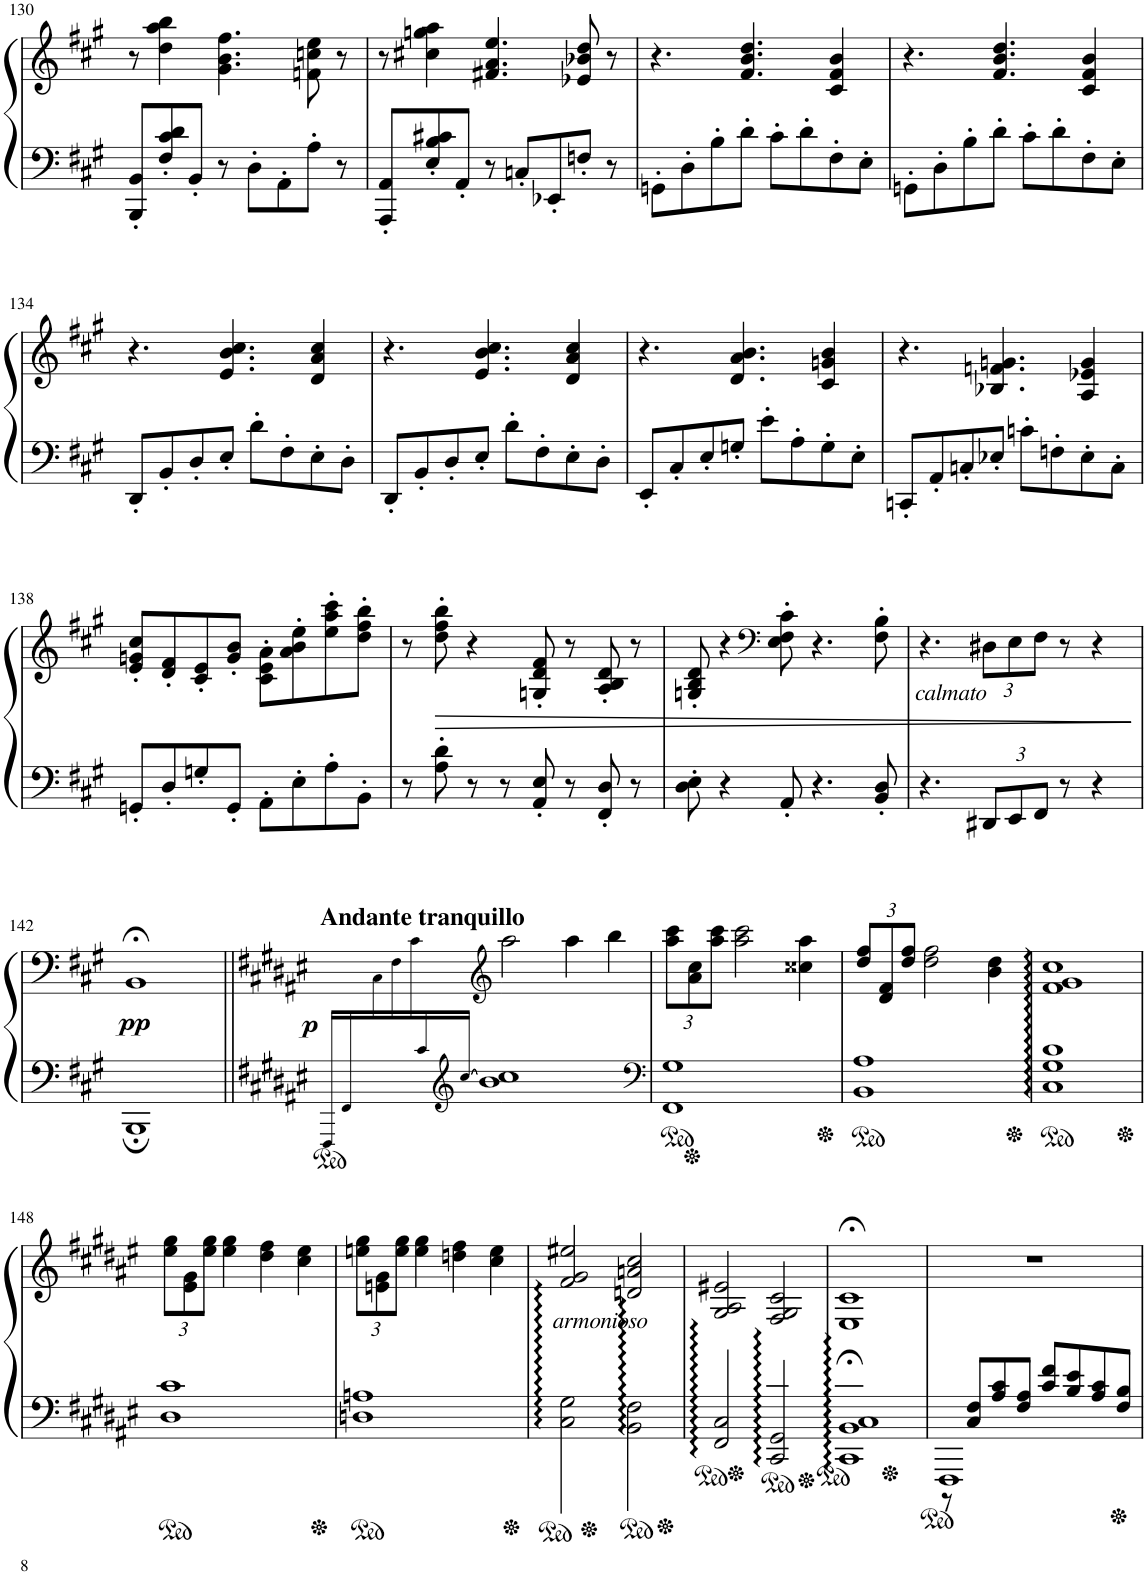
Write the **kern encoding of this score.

**kern	**kern	**dynam
*part1	*part1	*part1
*staff2	*staff1	*staff1/2
*I"Piano	*	*
*I'Pno.	*	*
!!LO:PB:g=z
*clefF4	*clefG2	*
*k[f#c#g#]	*k[f#c#g#]	*
*M4/4	*M4/4	*
=130	=130	=130
8BBB/' 8BB/'L	8r	.
8F#/' 8c#/' 8d/'	4dd\ 4aa\ 4bb\	.
8BB'/J	.	.
8r	4.g#\ 4.b\ 4.ff#\	.
8D'\L	.	.
8AA'\	.	.
8A'\J	8fn\ 8ccn\ 8ee\	.
8r	8r	.
=131	=131	=131
8AAA/' 8AA/'L	8r	.
8E/' 8B/' 8c#X/'	4cc#X\ 4ggn\ 4aa\	.
8AA'/J	.	.
8r	4.f#X/ 4.a/ 4.ee/	.
8Cn'/L	.	.
8EE-X'/	.	.
8Fn'/J	8e-X/ 8b-X/ 8dd/	.
8r	8r	.
=132	=132	=132
8GGn'\L	4.r	.
8D'\	.	.
8B'\	.	.
8d'\J	4.f#/ 4.b/ 4.dd/	.
8c#'\L	.	.
8d'\	.	.
8F#'\	4c#/ 4f#/ 4b/	.
8E'\J	.	.
=133	=133	=133
8GGn'\L	4.r	.
8D'\	.	.
8B'\	.	.
8d'\J	4.f#/ 4.b/ 4.dd/	.
8c#'\L	.	.
8d'\	.	.
8F#'\	4c#/ 4f#/ 4b/	.
8E'\J	.	.
!!LO:LB:g=z
=134	=134	=134
8DD'/L	4.r	.
8BB'/	.	.
8D'/	.	.
8E'/J	4.e/ 4.b/ 4.cc#/	.
8d'\L	.	.
8F#'\	.	.
8E'\	4d/ 4a/ 4cc#/	.
8D'\J	.	.
=135	=135	=135
8DD'/L	4.r	.
8BB'/	.	.
8D'/	.	.
8E'/J	4.e/ 4.b/ 4.cc#/	.
8d'\L	.	.
8F#'\	.	.
8E'\	4d/ 4a/ 4cc#/	.
8D'\J	.	.
=136	=136	=136
8EE'/L	4.r	.
8C#'/	.	.
8E'/	.	.
8Gn'/J	4.d/ 4.a/ 4.b/	.
8e'\L	.	.
8A'\	.	.
8G'\	4c#/ 4gn/ 4b/	.
8E'\J	.	.
=137	=137	=137
8CCn'/L	4.r	.
8AA'/	.	.
8Cn'/	.	.
8E-X'/J	4.B-X/ 4.fn/ 4.gn/	.
8cn'\L	.	.
8Fn'\	.	.
8E-'\	4A/ 4e-X/ 4g/	.
8C'\J	.	.
!!LO:LB:g=z
=138	=138	=138
8GGn'/L	8e/' 8gn/' 8cc#/'L	.
8D'/	8d/' 8f#/'	.
8Gn'/	8c#/' 8e/'	.
8GG'/J	8g/' 8b/'J	.
8AA'\L	8c#\' 8e\' 8a\'L	.
8E'\	8a\' 8b\' 8ee\'	.
8A'\	8ee\' 8aa\' 8ccc#\'	.
8BB'\J	8dd\' 8ff#\' 8bb\'J	.
=139	=139	=139
8r	8r	.
!	!	!LO:HP:b
8A\' 8d\'	8dd\' 8ff#\' 8bb\'	>
8r	4r	.
8r	.	.
8AA/' 8E/'	8Gn/' 8d/' 8f#/'	.
8r	8r	.
8FF#/' 8D/'	8A/' 8B/' 8d/'	.
8r	8r	.
=140	=140	=140
8D\' 8E\'	8Gn/' 8B/' 8d/'	.
4r	4r	.
*	*clefF4	*
8AA'/	8E\' 8F#\' 8c#\'	.
4.r	4.r	.
8BB/' 8D/'	8F#\' 8B\'	.
=141	=141	=141
4.r	4.r	.
*Xbrackettup	*Xbrackettup	*
!	!LO:TX:b:i:t=calmato	!
12DD#X/L	12D#X\L	.
12EE/	12E\	.
12FF#/J	12F#\J	.
8r	8r	.
4r	4r	.
.	.	]
!!LO:LB:g=z
=142	=142	=142
!	!	!LO:DY:b
1BBB;	1BB;<	pp
=143||	=143||	=143||
*k[f#c#g#d#a#e#]	*k[f#c#g#d#a#e#]	*
*M7/16	*M7/16	*
*	*^	*
!	!LO:TX:a:B:t=Andante tranquillo	!	!
!	!	!	!LO:DY:a=2
16FFF#!/LL	4ryy	8ryy	p
16FF#!/	.	.	.
8.ryy	.	16C#!\	.
.	.	16F#!\	.
.	8ryy	16c#!\	.
16c#!/	.	8ryy	.
*clefG2	*	*	*
[16cc#!/JJ	64ryy	.	.
.	32.ryy	.	.
*	*v	*v	*
=144-	=144-	=144-
*	*clefG2	*
*M4/4	*M4/4	*
1b 1cc#]	2aa#\	.
.	4aa#\	.
.	4bb\	.
=145	=145	=145
*clefF4	*	*
1FF# 1G#	12aa#\ 12ccc#\L	.
.	12a#\ 12cc#\	.
.	12aa#\ 12ccc#\J	.
.	2aa#\ 2ccc#\	.
.	4cc##X\ 4aa#\	.
=146	=146	=146
1BB 1A#	12dd#/ 12ff#/L	.
.	12d#/ 12f#/	.
.	12dd#/ 12ff#/J	.
.	2dd#\ 2ff#\	.
.	4b\ 4dd#\	.
=147	=147	=147
1C# 1G# 1c# 1f# 1g# 1cc#	1f# 1g# 1cc#	.
!!LO:LB:g=z
=148	=148	=148
1D# 1c#	12ee#\ 12gg#\L	.
.	12e#\ 12g#\	.
.	12ee#\ 12gg#\J	.
.	4ee#\ 4gg#\	.
.	4dd#\ 4ff#\	.
.	4cc#\ 4ee#\	.
=149	=149	=149
1Dn 1An	12een\ 12gg#\L	.
.	12en\ 12g#\	.
.	12ee\ 12gg#\J	.
.	4ee\ 4gg#\	.
.	4ddn\ 4ff#\	.
.	4cc#\ 4ee\	.
=150	=150	=150
!	!LO:TX:b:i:t=armonioso	!
2C#\ 2G#\ 2f#\ 2g#\ 2ee#\	2f#/ 2g#/ 2ee#X/	.
2BB\ 2F#\ 2dn\ 2an\ 2cc#\	2dn/ 2an/ 2cc#/	.
=151	=151	=151
2FF#/ 2C#/ 2G#/ 2A#/ 2e#/	2G#/ 2A#/ 2e#X/	.
2CC#/ 2GG#/ 2F#/ 2G#/ 2c#/	2F#/ 2G#/ 2c#/	.
=152	=152	=152
1CC#;< 1BB;< 1C#;< 1E#;< 1c#;<	1E#;< 1c#;<	.
=153	=153	=153
*^	*	*
1FFF#	8r	1r	.
.	8C#/ 8F#/L	.	.
.	8A#/ 8c#/	.	.
.	8F#/ 8A#/J	.	.
.	8c#/ 8f#/L	.	.
.	8B/ 8e#/	.	.
.	8A#/ 8c#/	.	.
.	8F#/ 8B/J	.	.
*v	*v	*	*
=	=	=
*-	*-	*-
